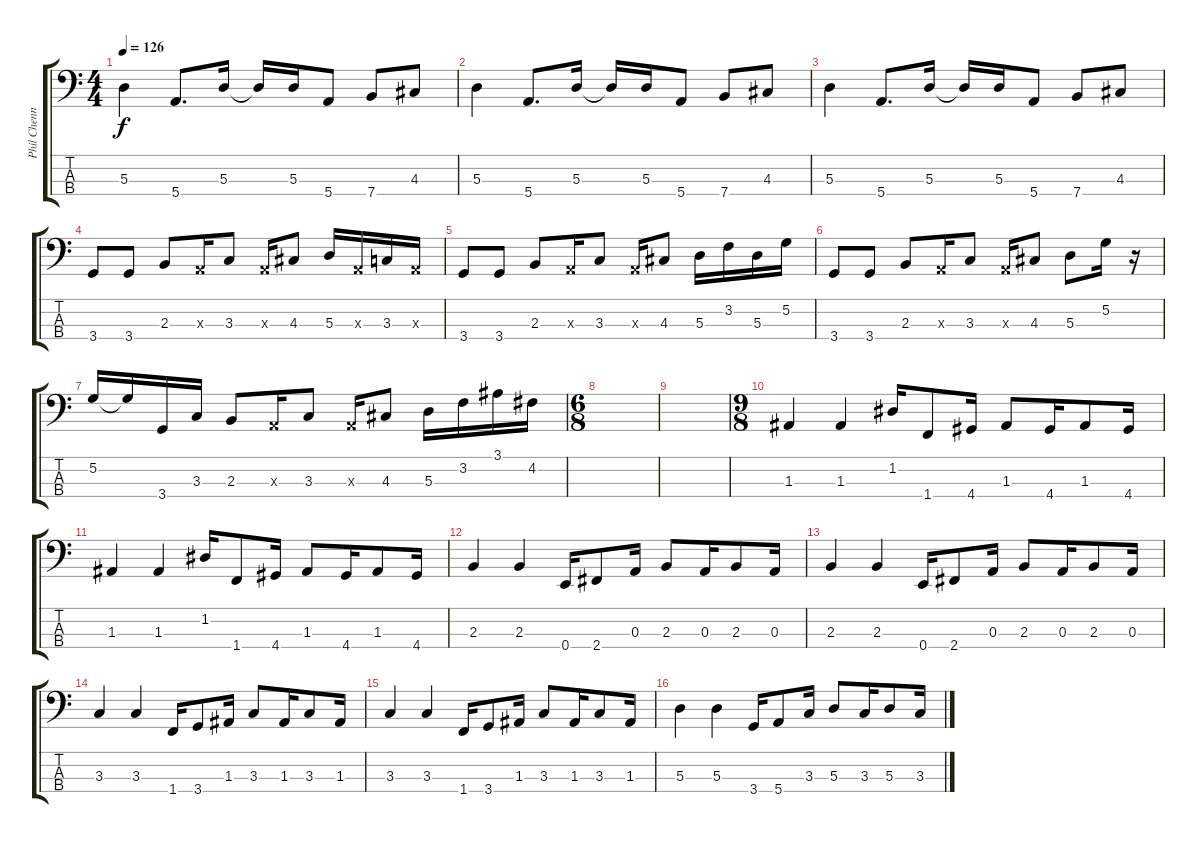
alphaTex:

\track ("Phil Chenn" "Phil Chenn") {instrument fretlessbass}
\staff {score tabs}
\tuning (G2 D2 A1 E1) {hide}
\ts (4 4)
\tempo 126
\clef f4
\ks c
5.3.4{dy f} 5.4.8{d} 5.3.16 5.3{t}.16 5.3.16 5.4.8 7.4.8 4.3.8 |
5.3.4 5.4.8{d} 5.3.16 5.3{t}.16 5.3.16 5.4.8 7.4.8 4.3.8 |
5.3.4 5.4.8{d} 5.3.16 5.3{t}.16 5.3.16 5.4.8 7.4.8 4.3.8 |
3.4.8 3.4.8 2.3.8 0.3{x}.16 3.3.8 0.3{x}.16 4.3.8 5.3.16 0.3{x}.16 3.3.16 0.3{x}.16 |
3.4.8 3.4.8 2.3.8 0.3{x}.16 3.3.8 0.3{x}.16 4.3.8 5.3.16 3.2.16 5.3.16 5.2.16 |
3.4.8 3.4.8 2.3.8 0.3{x}.16 3.3.8 0.3{x}.16 4.3.8 5.3.8 5.2.16 r.16 |
5.2.16 5.2{t}.16 3.4.16 3.3.16 2.3.8 0.3{x}.16 3.3.8 0.3{x}.16 4.3.8 5.3.16 3.2.16 3.1.16 4.2.16 |
\ts (6 8)
|
|
\ts (9 8)
1.3.4 1.3.4 1.2.16 1.4.8 4.4.16 1.3.8 4.4.16 1.3.8 4.4.16 |
1.3.4 1.3.4 1.2.16 1.4.8 4.4.16 1.3.8 4.4.16 1.3.8 4.4.16 |
2.3.4 2.3.4 0.4.16 2.4.8 0.3.16 2.3.8 0.3.16 2.3.8 0.3.16 |
2.3.4 2.3.4 0.4.16 2.4.8 0.3.16 2.3.8 0.3.16 2.3.8 0.3.16 |
3.3.4 3.3.4 1.4.16 3.4.8 1.3.16 3.3.8 1.3.16 3.3.8 1.3.16 |
3.3.4 3.3.4 1.4.16 3.4.8 1.3.16 3.3.8 1.3.16 3.3.8 1.3.16 |
5.3.4 5.3.4 3.4.16 5.4.8 3.3.16 5.3.8 3.3.16 5.3.8 3.3.16
